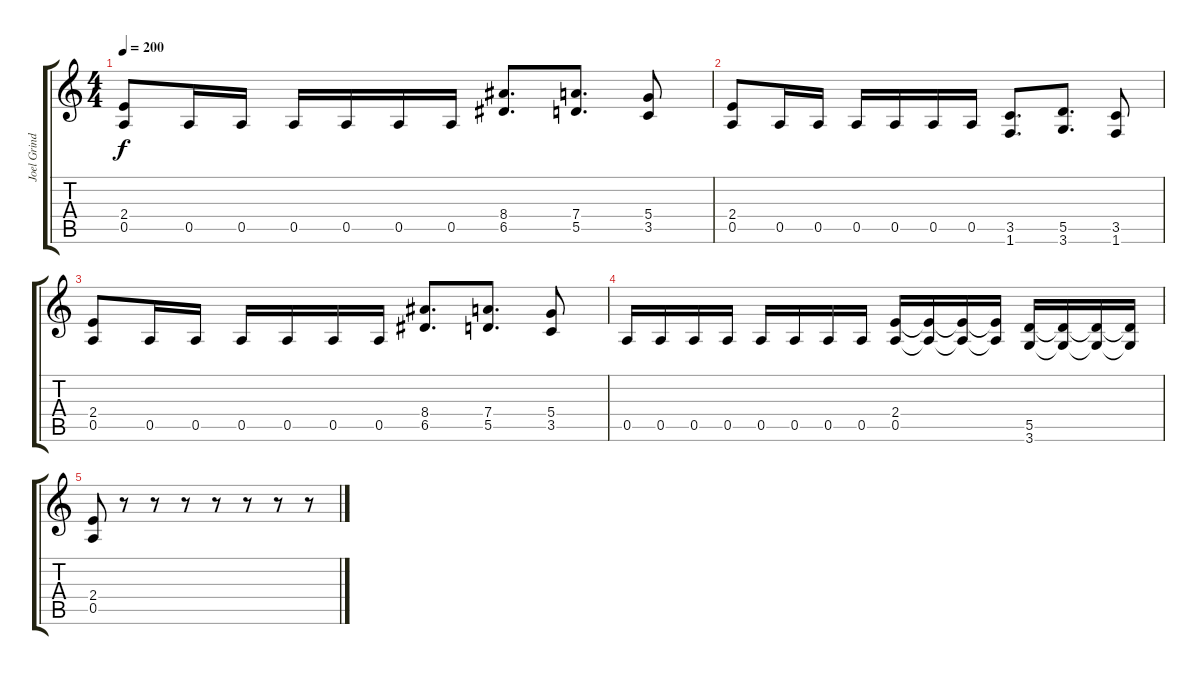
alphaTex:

\track ("Joel Grind (rithm)" "Joel Grind") {instrument overdrivenguitar}
\staff {score tabs}
\tuning (E4 B3 G3 D3 A2 E2) {hide}
\ts (4 4)
\tempo 200
\clef g2
\ks c
(2.4 0.5).8{dy f} 0.5.16 0.5.16 0.5.16 0.5.16 0.5.16 0.5.16 (8.4 6.5).8{d} (7.4 5.5).8{d} (5.4 3.5).8 |
(2.4 0.5).8 0.5.16 0.5.16 0.5.16 0.5.16 0.5.16 0.5.16 (3.5 1.6).8{d} (5.5 3.6).8{d} (3.5 1.6).8 |
(2.4 0.5).8 0.5.16 0.5.16 0.5.16 0.5.16 0.5.16 0.5.16 (8.4 6.5).8{d} (7.4 5.5).8{d} (5.4 3.5).8 |
0.5.16 0.5.16 0.5.16 0.5.16 0.5.16 0.5.16 0.5.16 0.5.16 (2.4 0.5).16 (2.4{t} 0.5{t}).16 (2.4{t} 0.5{t}).16 (2.4{t} 0.5{t}).16 (5.5 3.6).16 (5.5{t} 3.6{t}).16 (5.5{t} 3.6{t}).16 (5.5{t} 3.6{t}).16 |
(2.4 0.5).8 r.8 r.8 r.8 r.8 r.8 r.8 r.8
